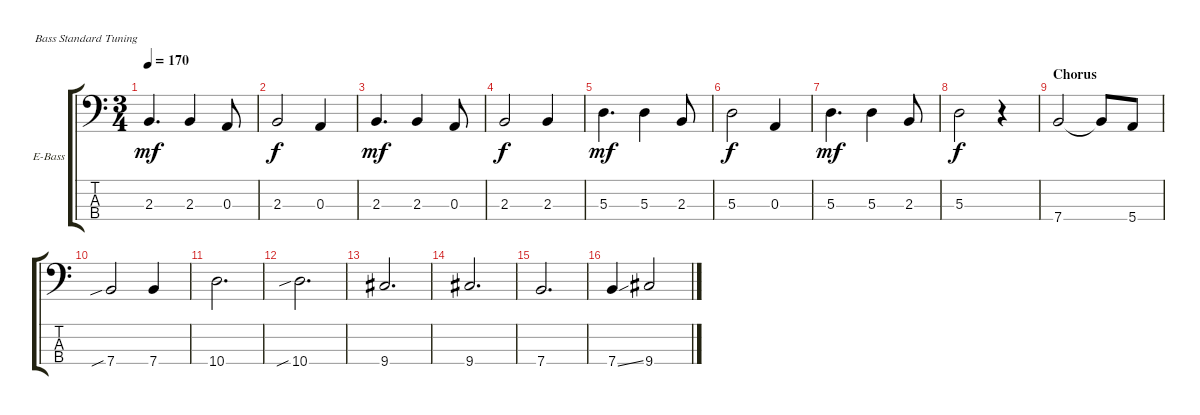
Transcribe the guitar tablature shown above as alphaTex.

\defaultSystemsLayout 4
\bracketExtendMode groupsimilarinstruments
\firstSystemTrackNameOrientation horizontal
\otherSystemsTrackNameOrientation horizontal
\track ("D-Bass" "E-Bass") {instrument electricbassfinger}
\staff {score tabs}
\tuning (G2 D2 A1 E1)
\ts (3 4)
\tempo 170
\clef f4
\ks c
2.3.4{d dy mf} 2.3.4 0.3.8 |
2.3.2{dy f} 0.3.4 |
2.3.4{d dy mf} 2.3.4 0.3.8 |
2.3.2{dy f} 2.3.4 |
5.3.4{d dy mf} 5.3.4 2.3.8 |
5.3.2{dy f} 0.3.4 |
5.3.4{d dy mf} 5.3.4 2.3.8 |
5.3.2{dy f} r.4 |
\section ("" "Chorus")
7.4.2 7.4{t}.8 5.4.8 |
7.4{sib}.2 7.4.4 |
10.4.2{d} |
10.4{sib}.2{d} |
9.4.2{d} |
9.4.2{d} |
7.4.2{d} |
7.4{ss}.4 9.4.2
